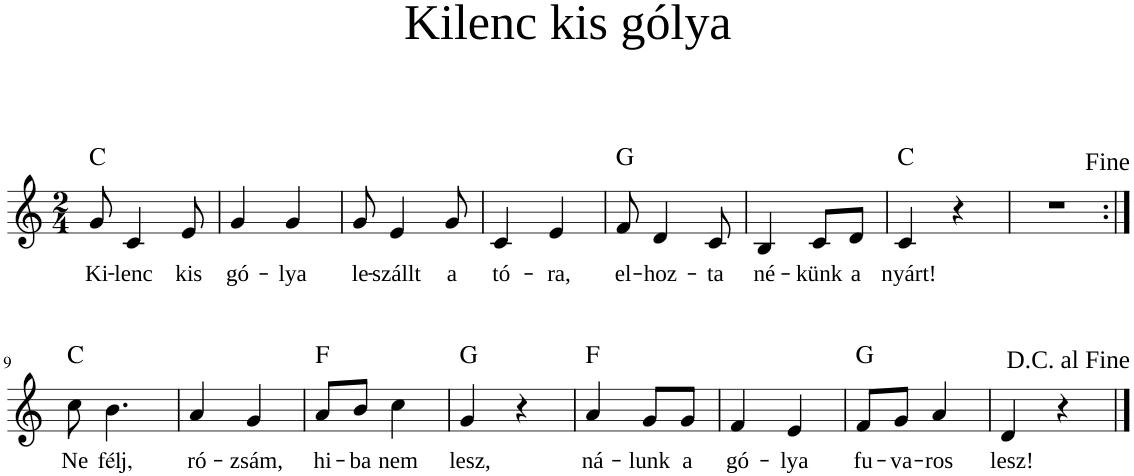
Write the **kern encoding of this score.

**kern	**text	**harte
*part1	*part1	*part1
*staff1	*staff1	*
*I"Piano	*	*
*I'Pno	*	*
*clefG2	*	*
*k[]	*	*
*M2/4	*	*
=1	=1	=1
!	!LO:LY:b	!LO:H:kt=N.C.
8g/	Ki-	N
!	!LO:LY:b	!
4c/	lenc	.
!	!LO:LY:b	!
8e/	kis	.
=2	=2	=2
!	!LO:LY:b	!
4g/	gó-	.
!	!LO:LY:b	!
4g/	-lya	.
=3	=3	=3
!	!LO:LY:b	!
8g/	le-	.
!	!LO:LY:b	!
4e/	-szállt	.
!	!LO:LY:b	!
8g/	a	.
=4	=4	=4
!	!LO:LY:b	!
4c/	tó-	.
!	!LO:LY:b	!
4e/	-ra,	.
=5	=5	=5
!	!LO:LY:b	!LO:H:kt=N.C.
8f/	el-	N
!	!LO:LY:b	!
4d/	-hoz-	.
!	!LO:LY:b	!
8c/	-ta	.
=6	=6	=6
!	!LO:LY:b	!
4B/	né-	.
!	!LO:LY:b	!
8c/L	-künk	.
!	!LO:LY:b	!
8d/J	a	.
=7	=7	=7
!	!LO:LY:b	!LO:H:kt=N.C.
4c/	nyárt!	N
4r	.	.
=8	=8	=8
2r	.	.
!LO:TX:a:t=<font face="Times New Roman"/>Fine	!	!
!!LO:LB:g=z
=9:|!	=9:|!	=9:|!
!	!LO:LY:b	!LO:H:kt=N.C.
8cc\	Ne	N
!	!LO:LY:b	!
4.b\	félj,	.
=10	=10	=10
!	!LO:LY:b	!
4a/	ró-	.
!	!LO:LY:b	!
4g/	-zsám,	.
=11	=11	=11
!	!LO:LY:b	!LO:H:kt=N.C.
8a/L	hi-	N
!	!LO:LY:b	!
8b/J	-ba	.
!	!LO:LY:b	!
4cc\	nem	.
=12	=12	=12
!	!LO:LY:b	!LO:H:kt=N.C.
4g/	lesz,	N
4r	.	.
=13	=13	=13
!	!LO:LY:b	!LO:H:kt=N.C.
4a/	ná-	N
!	!LO:LY:b	!
8g/L	-lunk	.
!	!LO:LY:b	!
8g/J	a	.
=14	=14	=14
!	!LO:LY:b	!
4f/	gó-	.
!	!LO:LY:b	!
4e/	-lya	.
=15	=15	=15
!	!LO:LY:b	!LO:H:kt=N.C.
8f/L	fu-	N
!	!LO:LY:b	!
8g/J	-va-	.
!	!LO:LY:b	!
4a/	-ros	.
=16	=16	=16
!	!LO:LY:b	!
4d/	lesz!	.
4r	.	.
!LO:TX:a:t=<font face="Times New Roman"/>D.C. al Fine	!	!
==	==	==
*-	*-	*-
